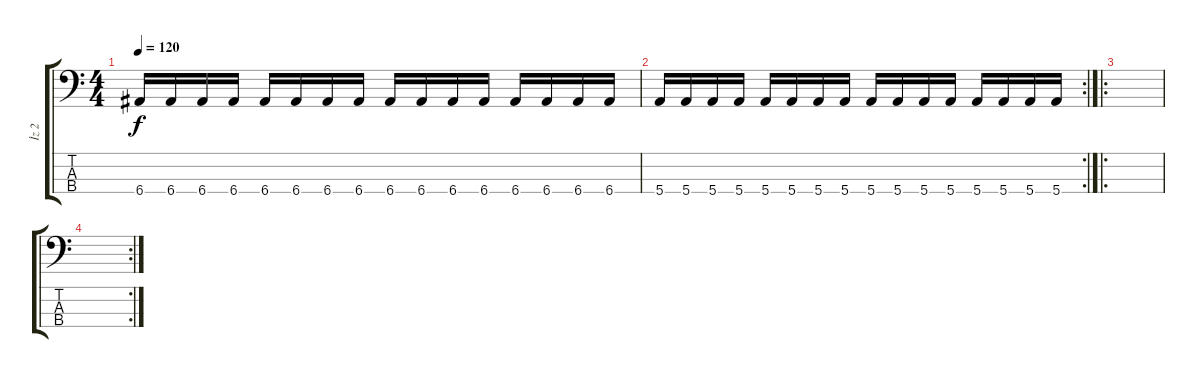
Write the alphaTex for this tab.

\track ("İz 2" "İz 2") {instrument electricbassfinger}
\staff {score tabs}
\tuning (G2 D2 A1 E1) {hide}
\ts (4 4)
\tempo 120
\clef f4
\ks c
6.4.16{dy f} 6.4.16 6.4.16 6.4.16 6.4.16 6.4.16 6.4.16 6.4.16 6.4.16 6.4.16 6.4.16 6.4.16 6.4.16 6.4.16 6.4.16 6.4.16 |
\rc 2
5.4.16 5.4.16 5.4.16 5.4.16 5.4.16 5.4.16 5.4.16 5.4.16 5.4.16 5.4.16 5.4.16 5.4.16 5.4.16 5.4.16 5.4.16 5.4.16 |
\ro
|
\rc 2
